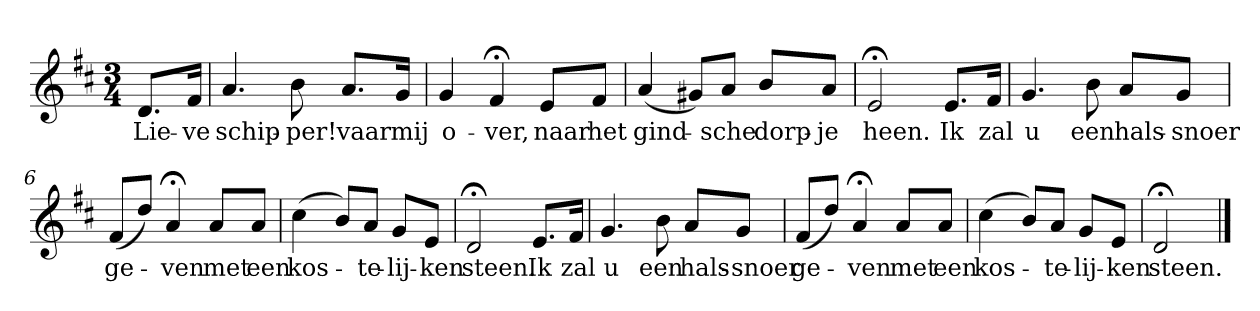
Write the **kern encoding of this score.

**kern	**text
*part1	*part1
*staff1	*staff1
*k[f#c#]	*
*D:	*
*M3/4	*
*MM120	*
=	=
8.dL	Lie-
16f#Jk	-ve
=1	=1
4.a	schip-
8b	-per!
8.aL	vaar
16gJk	mij
=2	=2
4g	o-
4f#;<	-ver,
8eL	naar
8f#J	het
=3	=3
(4a	gind-
8g#XL)	.
8aJ	-sche
8bL	dorp-
8aJ	-je
=4	=4
2e;<	heen.
8.eL	Ik
16f#Jk	zal
=5	=5
4.g	u
8b	een
8aL	hals-
8gJ	-snoer
=6	=6
(8f#L	ge-
8ddJ)	.
4a;<	-ven
8aL	met
8aJ	een
=7	=7
(4cc#	kos-
8bL)	.
8aJ	-te-
8gL	-lij-
8eJ	-ken
=8	=8
2d;<	steen.
8.eL	Ik
16f#Jk	zal
=9	=9
4.g	u
8b	een
8aL	hals-
8gJ	-snoer
=10	=10
(8f#L	ge-
8ddJ)	.
4a;<	-ven
8aL	met
8aJ	een
=11	=11
(4cc#	kos-
8bL)	.
8aJ	-te-
8gL	-lij-
8eJ	-ken
=12	=12
2d;<	steen.
==	==
*-	*-
